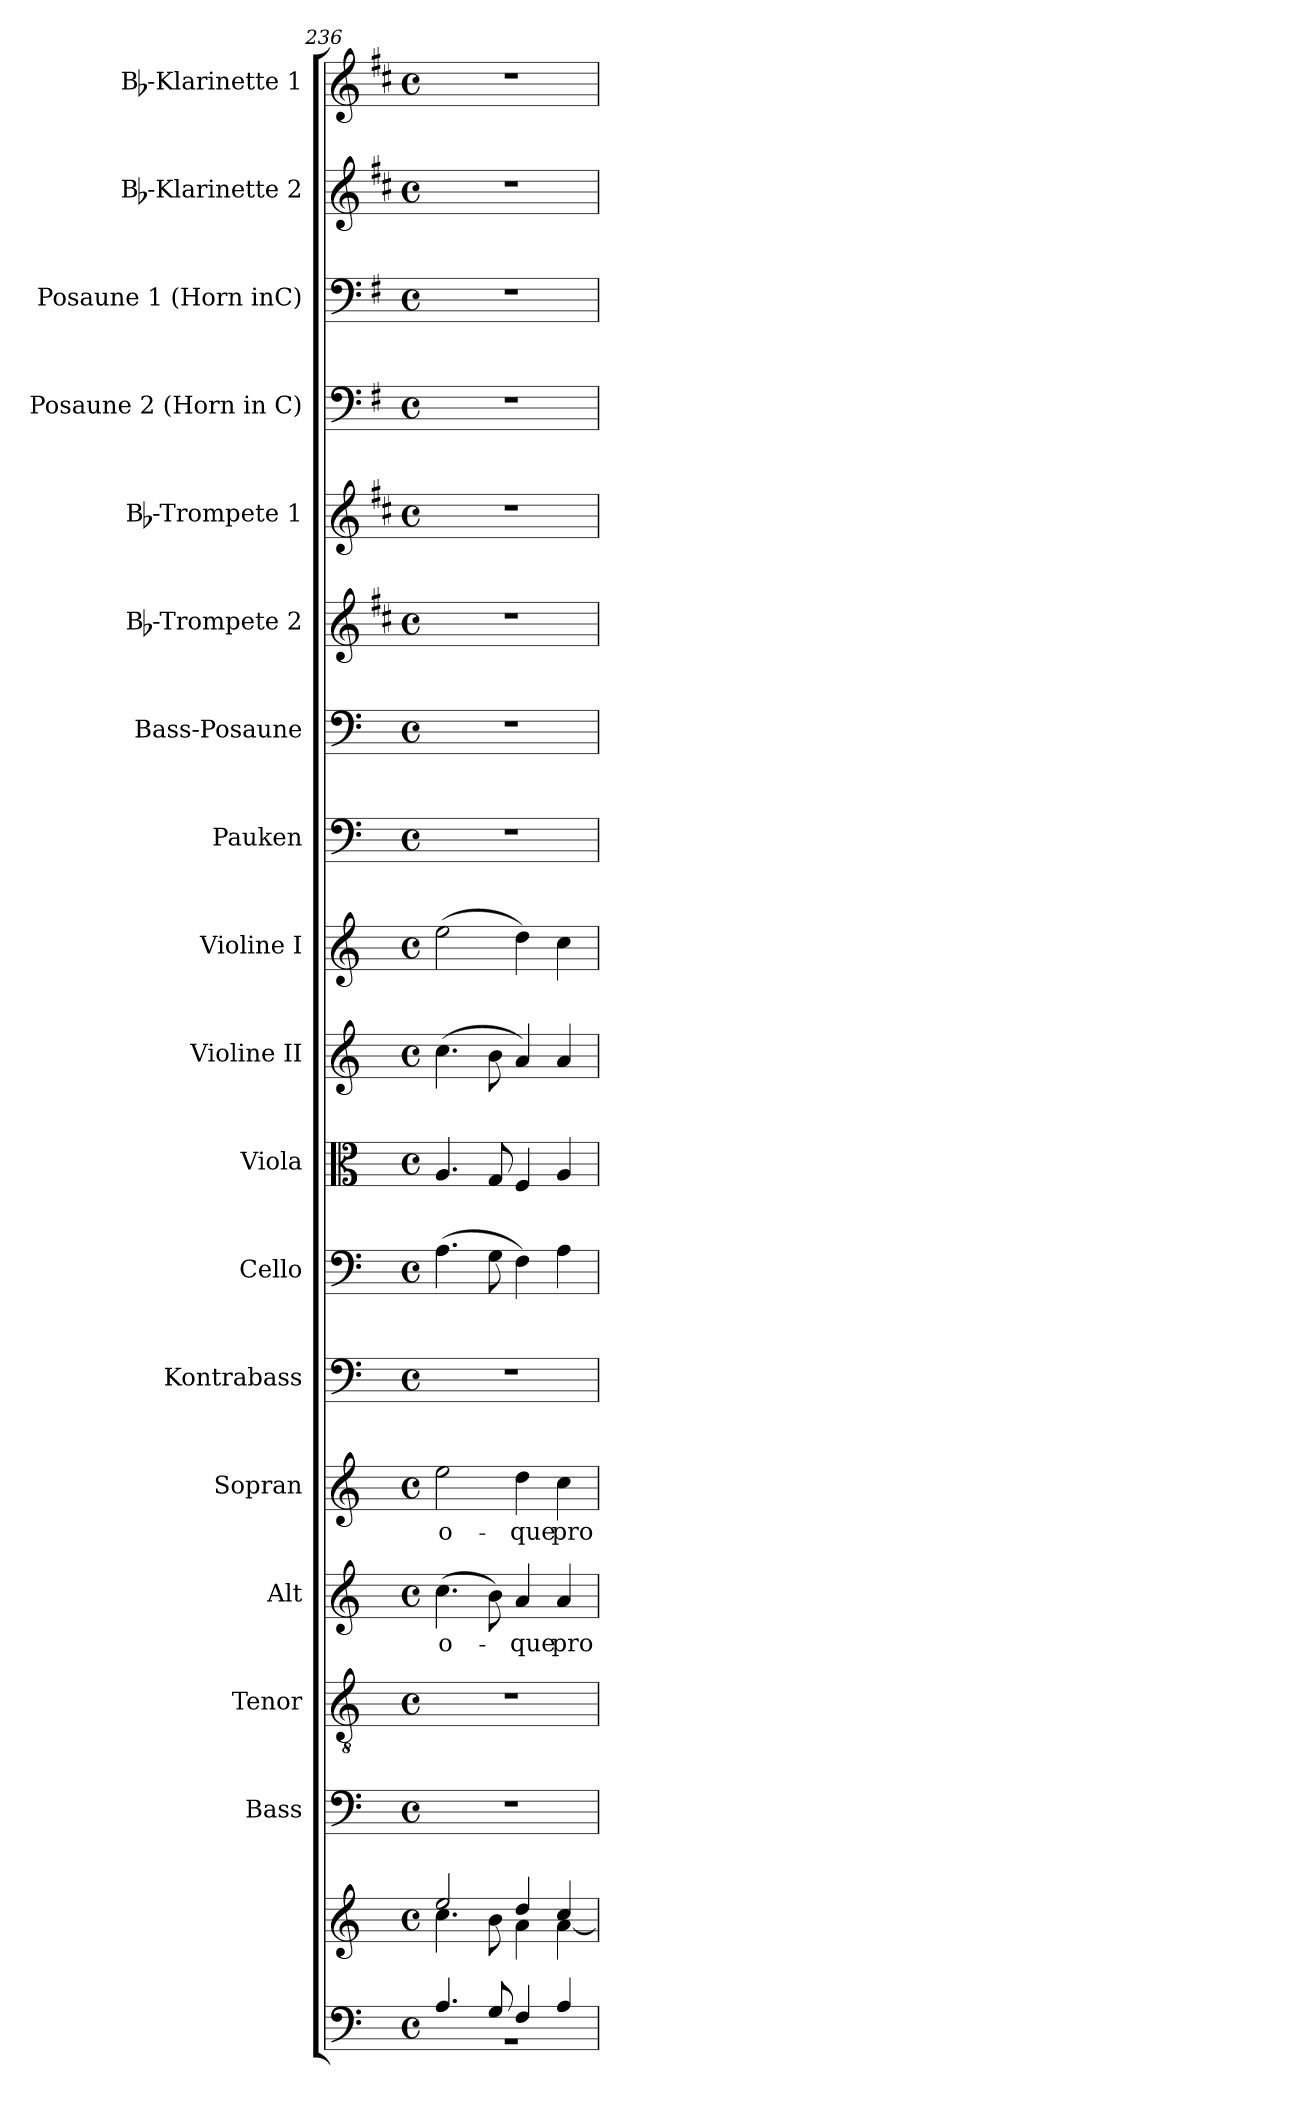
**kern	**kern	**kern	**kern	**kern	**text	**kern	**text	**kern	**kern	**kern	**kern	**kern	**kern	**kern	**kern	**kern	**kern	**kern	**kern	**kern
*part18	*part18	*part17	*part16	*part15	*part15	*part14	*part14	*part13	*part12	*part11	*part10	*part9	*part8	*part7	*part6	*part5	*part4	*part3	*part2	*part1
*staff19	*staff18	*staff17	*staff16	*staff15	*staff15	*staff14	*staff14	*staff13	*staff12	*staff11	*staff10	*staff9	*staff8	*staff7	*staff6	*staff5	*staff4	*staff3	*staff2	*staff1
*	*	*I"Bass	*I"Tenor	*I"Alt	*	*I"Sopran	*	*I"Kontrabass	*I"Cello	*I"Viola	*I"Violine II	*I"Violine I	*I"Pauken	*I"Bass-Posaune	*I"Bb-Trompete 2	*I"Bb-Trompete 1	*I"Posaune 2 (Horn in C)	*I"Posaune 1 (Horn inC)	*I"Bb-Klarinette 2	*I"Bb-Klarinette 1
*	*	*I'B.	*I'T.	*I'A.	*	*I'S.	*	*I'Kb.	*	*I'Vla.	*I'Vl. II	*I'Vl. I	*I'Pk.	*I'B-Pos.	*I'Bb Trp. 2	*I'Bb Trp. 1	*I'Pos. 2	*I'Pos. 1	*I'Bb Kl. 2	*I'Bb Kl. 1
*clefF4	*clefG2	*clefF4	*clefGv2	*clefG2	*	*clefG2	*	*clefF4	*clefF4	*clefC3	*clefG2	*clefG2	*clefF4	*clefF4	*clefG2	*clefG2	*clefF4	*clefF4	*clefG2	*clefG2
*	*	*	*	*	*	*	*	*ITrd7c12	*	*	*	*	*	*	*ITrd1c2	*ITrd1c2	*ITrd4c7	*ITrd4c7	*ITrd1c2	*ITrd1c2
*k[]	*k[]	*k[]	*k[]	*k[]	*	*k[]	*	*k[]	*k[]	*k[]	*k[]	*k[]	*k[]	*k[]	*k[]	*k[]	*k[]	*k[]	*k[]	*k[]
*C:	*C:	*C:	*C:	*C:	*	*C:	*	*C:	*C:	*C:	*C:	*C:	*C:	*C:	*C:	*C:	*C:	*C:	*C:	*C:
*M4/4	*M4/4	*M4/4	*M4/4	*M4/4	*	*M4/4	*	*M4/4	*M4/4	*M4/4	*M4/4	*M4/4	*M4/4	*M4/4	*M4/4	*M4/4	*M4/4	*M4/4	*M4/4	*M4/4
*met(c)	*met(c)	*met(c)	*met(c)	*met(c)	*	*met(c)	*	*met(c)	*met(c)	*met(c)	*met(c)	*met(c)	*met(c)	*met(c)	*met(c)	*met(c)	*met(c)	*met(c)	*met(c)	*met(c)
=236	=236	=236	=236	=236	=236	=236	=236	=236	=236	=236	=236	=236	=236	=236	=236	=236	=236	=236	=236	=236
*^	*^	*	*	*	*	*	*	*	*	*	*	*	*	*	*	*	*	*	*	*
!	!	!	!	!	!	!	!LO:LY:b	!	!LO:LY:b	!	!	!	!	!	!	!	!	!	!	!	!	!
4.A/	1rBB	2ee/	4.cc\	1r	1r	(>4.cc\	-o-	2ee\	-o-	1r	(>4.A\	4.A/	(>4.cc\	(>2ee\	1r	1r	1r	1r	1r	1r	1r	1r
8G/	.	.	8b\	.	.	8b\)	.	.	.	.	8G\	8G/	8b\	.	.	.	.	.	.	.	.	.
!	!	!	!	!	!	!	!LO:LY:b	!	!LO:LY:b	!	!	!	!	!	!	!	!	!	!	!	!	!
4F/	.	4dd/	4a\	.	.	4a/	-que	4dd\	-que	.	4F\)	4F/	4a/)	4dd\)	.	.	.	.	.	.	.	.
!	!	!	!	!	!	!	!LO:LY:b	!	!LO:LY:b	!	!	!	!	!	!	!	!	!	!	!	!	!
4A/	.	4cc/	[<4a\	.	.	4a/	pro-	4cc\	pro-	.	4A\	4A/	4a/	4cc\	.	.	.	.	.	.	.	.
*v	*v	*	*	*	*	*	*	*	*	*	*	*	*	*	*	*	*	*	*	*	*	*
*	*v	*v	*	*	*	*	*	*	*	*	*	*	*	*	*	*	*	*	*	*	*
=	=	=	=	=	=	=	=	=	=	=	=	=	=	=	=	=	=	=	=	=
*-	*-	*-	*-	*-	*-	*-	*-	*-	*-	*-	*-	*-	*-	*-	*-	*-	*-	*-	*-	*-
